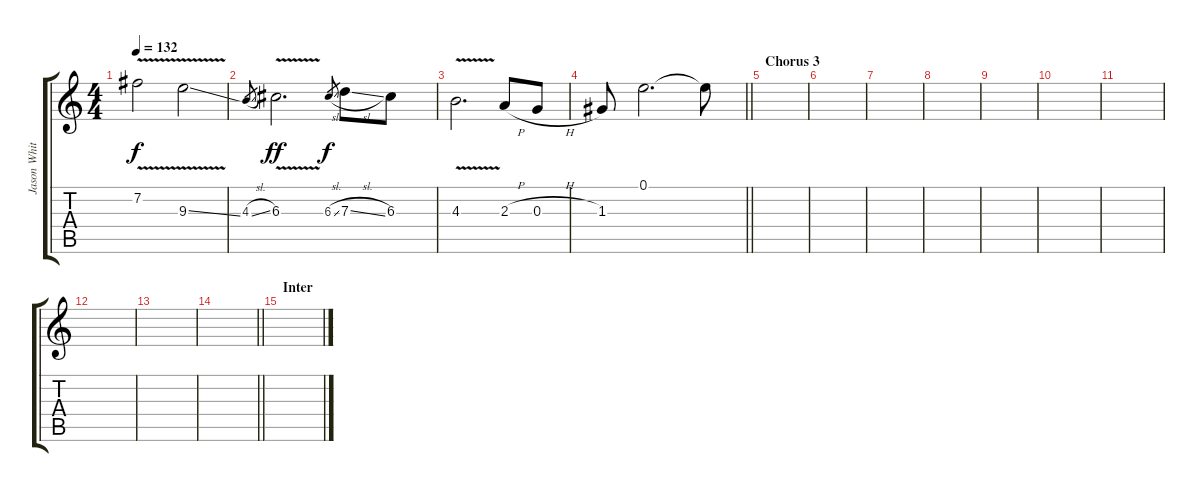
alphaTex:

\track ("Jason White [Guitar]" "Jason Whit") {instrument distortionguitar}
\staff {score tabs}
\tuning (E4 B3 G3 D3 A2 E2) {hide}
\ts (4 4)
\tempo 132
\clef g2
\ks c
7.2{v}.2{dy f} 9.3{v ss}.2 |
4.3{sl}.8{gr} 6.3{v}.2{d dy ff} 6.3{sl}.8{gr dy f} 7.3{sl}.8 6.3.8 |
4.3{v}.2{d} 2.3{h}.8 0.3{h}.8 |
\barLineRight lightlight
1.3.8 0.1.2{d} 0.1{t}.8 |
\section ("" "Chorus 3")
|
|
|
|
|
|
|
|
|
\barLineRight lightlight
|
\section ("" "Inter")
